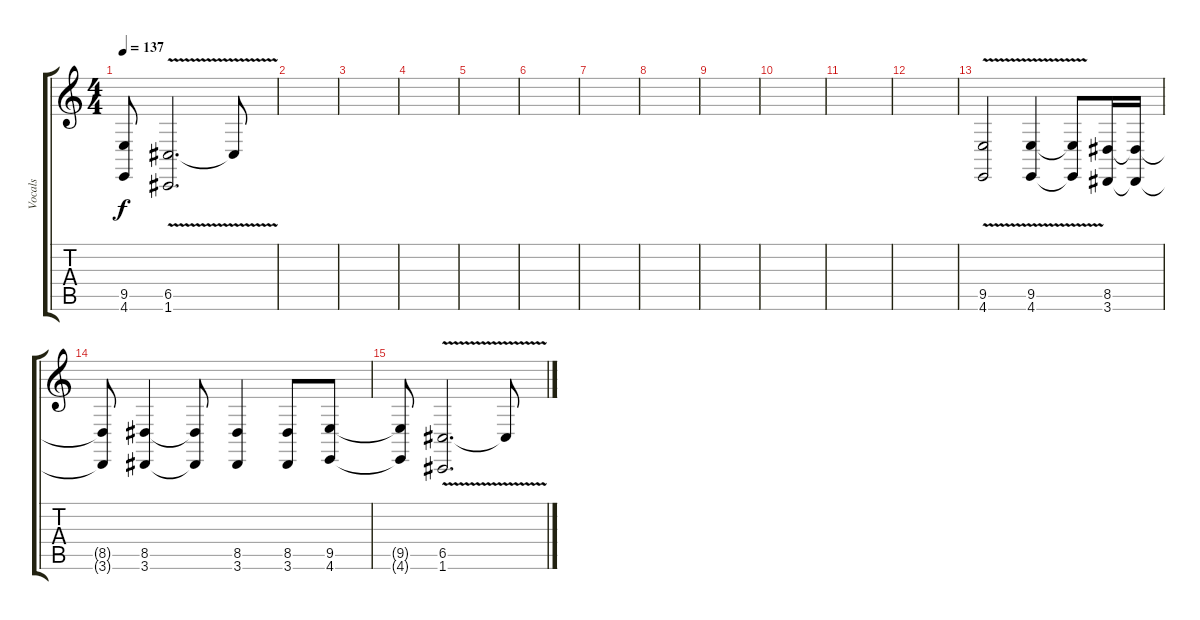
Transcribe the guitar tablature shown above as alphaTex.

\track ("Vocals" "Vocals") {instrument lead2sawtooth}
\staff {score tabs}
\tuning (D4 A3 F3 C3 G2 C2) {hide}
\ts (4 4)
\tempo 137
\clef g2
\ks c
(9.5{t} 4.6{t}).8{dy f} (6.5{v} 1.6{v}).2{d} 6.5{t}.8 |
|
|
|
|
|
|
|
|
|
|
|
(9.5{v} 4.6{v}).2 (9.5{v} 4.6).4 (9.5{t} 4.6{t}).8 (8.5 3.6).16 (8.5{t} 3.6{t}).16 |
(8.5{t} 3.6{t}).8 (8.5 3.6).4 (8.5{t} 3.6{t}).8 (8.5 3.6).4 (8.5 3.6).8 (9.5 4.6).8 |
(9.5{t} 4.6{t}).8 (6.5{v} 1.6{v}).2{d} 6.5{t}.8
